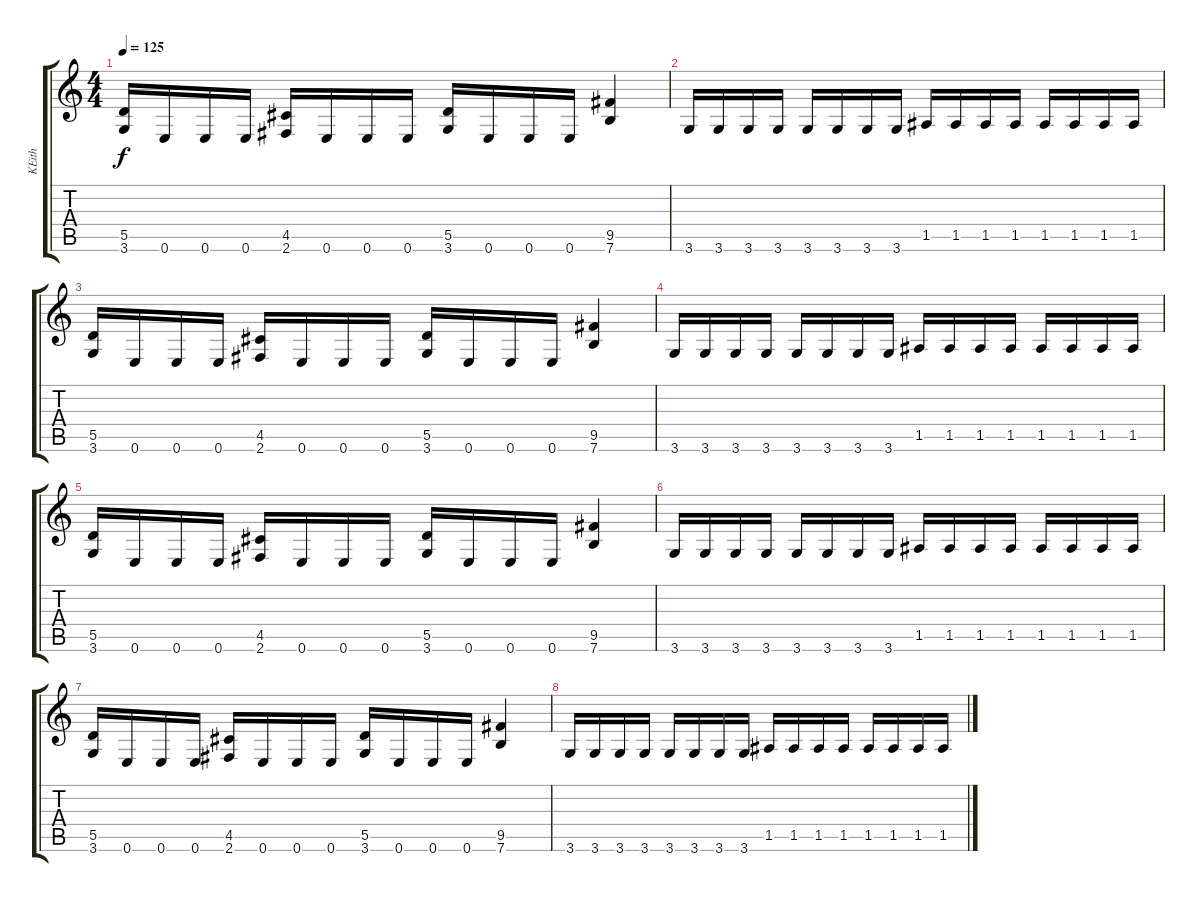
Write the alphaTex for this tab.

\track ("KEith" "KEith") {instrument distortionguitar}
\staff {score tabs}
\tuning (E4 B3 G3 D3 A2 E2) {hide}
\ts (4 4)
\tempo 125
\clef g2
\ks c
(5.5 3.6).16{dy f} 0.6.16 0.6.16 0.6.16 (4.5 2.6).16 0.6.16 0.6.16 0.6.16 (5.5 3.6).16 0.6.16 0.6.16 0.6.16 (9.5 7.6).4 |
3.6.16 3.6.16 3.6.16 3.6.16 3.6.16 3.6.16 3.6.16 3.6.16 1.5.16 1.5.16 1.5.16 1.5.16 1.5.16 1.5.16 1.5.16 1.5.16 |
(5.5 3.6).16 0.6.16 0.6.16 0.6.16 (4.5 2.6).16 0.6.16 0.6.16 0.6.16 (5.5 3.6).16 0.6.16 0.6.16 0.6.16 (9.5 7.6).4 |
3.6.16 3.6.16 3.6.16 3.6.16 3.6.16 3.6.16 3.6.16 3.6.16 1.5.16 1.5.16 1.5.16 1.5.16 1.5.16 1.5.16 1.5.16 1.5.16 |
(5.5 3.6).16 0.6.16 0.6.16 0.6.16 (4.5 2.6).16 0.6.16 0.6.16 0.6.16 (5.5 3.6).16 0.6.16 0.6.16 0.6.16 (9.5 7.6).4 |
3.6.16 3.6.16 3.6.16 3.6.16 3.6.16 3.6.16 3.6.16 3.6.16 1.5.16 1.5.16 1.5.16 1.5.16 1.5.16 1.5.16 1.5.16 1.5.16 |
(5.5 3.6).16 0.6.16 0.6.16 0.6.16 (4.5 2.6).16 0.6.16 0.6.16 0.6.16 (5.5 3.6).16 0.6.16 0.6.16 0.6.16 (9.5 7.6).4 |
3.6.16 3.6.16 3.6.16 3.6.16 3.6.16 3.6.16 3.6.16 3.6.16 1.5.16 1.5.16 1.5.16 1.5.16 1.5.16 1.5.16 1.5.16 1.5.16
